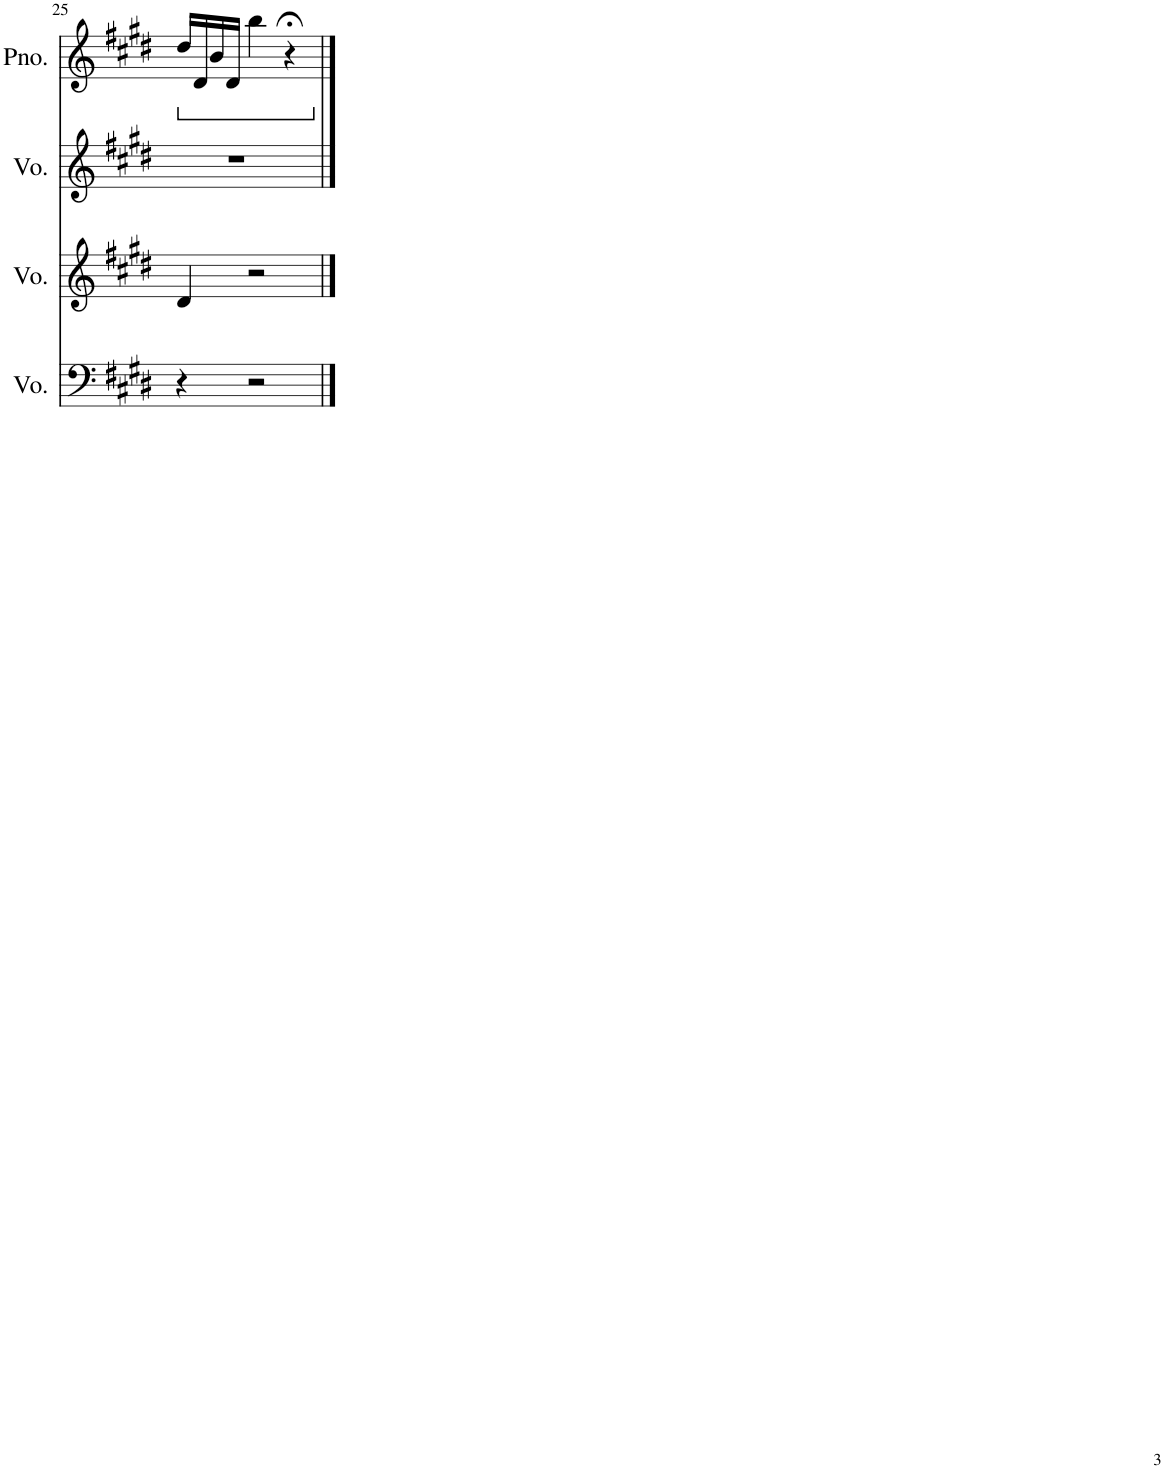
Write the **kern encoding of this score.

**kern	**kern	**kern	**kern
*part4	*part3	*part2	*part1
*staff4	*staff3	*staff2	*staff1
*I"Voice	*I"Voice	*I"Voice	*I"Piano
*I'Vo.	*I'Vo.	*I'Vo.	*I'Pno.
!!LO:PB:g=z
*clefF4	*clefG2	*clefG2	*clefG2
*	*Trd8c14	*	*
*k[f#c#g#d#]	*k[f#c#g#d#]	*k[f#c#g#d#]	*k[f#c#g#d#]
*M3/4	*M3/4	*M3/4	*M3/4
*	*	*	*ped
=25	=25	=25	=25
4r	4d#/	2.r	16dd#/LL
.	.	.	16d#/
.	.	.	16b/
.	.	.	16d#/JJ
2r	2r	.	4bb\
.	.	.	4r;<
*	*	*	*Xped
==	==	==	==
*-	*-	*-	*-
